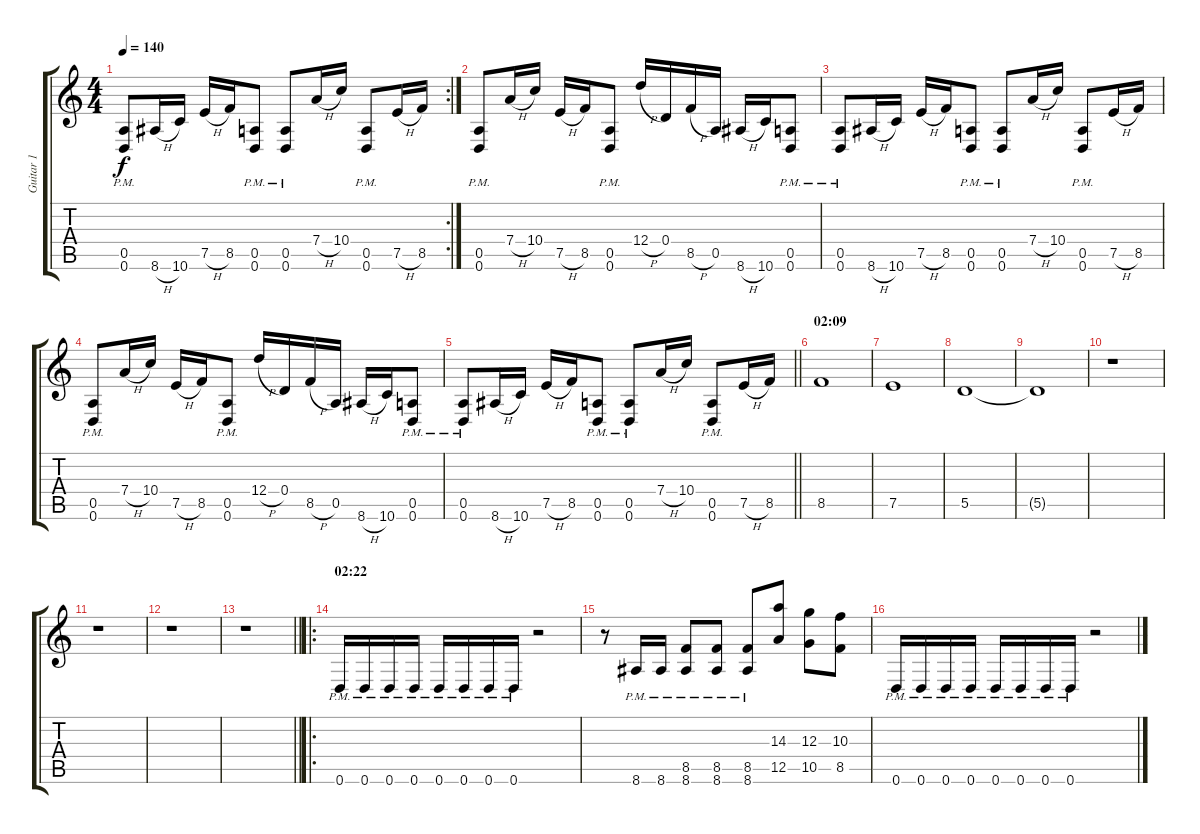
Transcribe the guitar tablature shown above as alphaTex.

\track ("Guitar 1" "Guitar 1") {instrument overdrivenguitar}
\staff {score tabs}
\tuning (E4 B3 G3 D3 A2 D2) {hide}
\rc 2
\ts (4 4)
\tempo 140
\clef g2
\ks c
(0.5{pm} 0.6{pm}).8{dy f} 8.6{h}.16 10.6.16 7.5{h}.16 8.5.16 (0.5{pm} 0.6{pm}).8 (0.5{pm} 0.6{pm}).8 7.4{h}.16 10.4.16 (0.5{pm} 0.6{pm}).8 7.5{h}.16 8.5.16 |
(0.5{pm} 0.6{pm}).8 7.4{h}.16 10.4.16 7.5{h}.16 8.5.16 (0.5{pm} 0.6{pm}).8 12.4{h}.16 0.4.16 8.5{h}.16 0.5.16 8.6{h}.16 10.6.16 (0.5{pm} 0.6{pm}).8 |
(0.5{pm} 0.6{pm}).8 8.6{h}.16 10.6.16 7.5{h}.16 8.5.16 (0.5{pm} 0.6{pm}).8 (0.5{pm} 0.6{pm}).8 7.4{h}.16 10.4.16 (0.5{pm} 0.6{pm}).8 7.5{h}.16 8.5.16 |
(0.5{pm} 0.6{pm}).8 7.4{h}.16 10.4.16 7.5{h}.16 8.5.16 (0.5{pm} 0.6{pm}).8 12.4{h}.16 0.4.16 8.5{h}.16 0.5.16 8.6{h}.16 10.6.16 (0.5{pm} 0.6{pm}).8 |
\barLineRight lightlight
(0.5{pm} 0.6{pm}).8 8.6{h}.16 10.6.16 7.5{h}.16 8.5.16 (0.5{pm} 0.6{pm}).8 (0.5{pm} 0.6{pm}).8 7.4{h}.16 10.4.16 (0.5{pm} 0.6{pm}).8 7.5{h}.16 8.5.16 |
\section ("" "02:09")
8.5.1 |
7.5.1 |
5.5.1 |
5.5{t}.1 |
r.1 |
r.1 |
r.1 |
\barLineRight lightlight
r.1 |
\ro
\section ("" "02:22")
0.6{pm}.16 0.6{pm}.16 0.6{pm}.16 0.6{pm}.16 0.6{pm}.16 0.6{pm}.16 0.6{pm}.16 0.6{pm}.16 r.2 |
r.8 8.6{pm}.16 8.6{pm}.16 (8.5{pm} 8.6{pm}).8 (8.5{pm} 8.6{pm}).8 (8.5{pm} 8.6{pm}).8 (14.3 12.5).8 (12.3 10.5).8 (10.3 8.5).8 |
0.6{pm}.16 0.6{pm}.16 0.6{pm}.16 0.6{pm}.16 0.6{pm}.16 0.6{pm}.16 0.6{pm}.16 0.6{pm}.16 r.2
